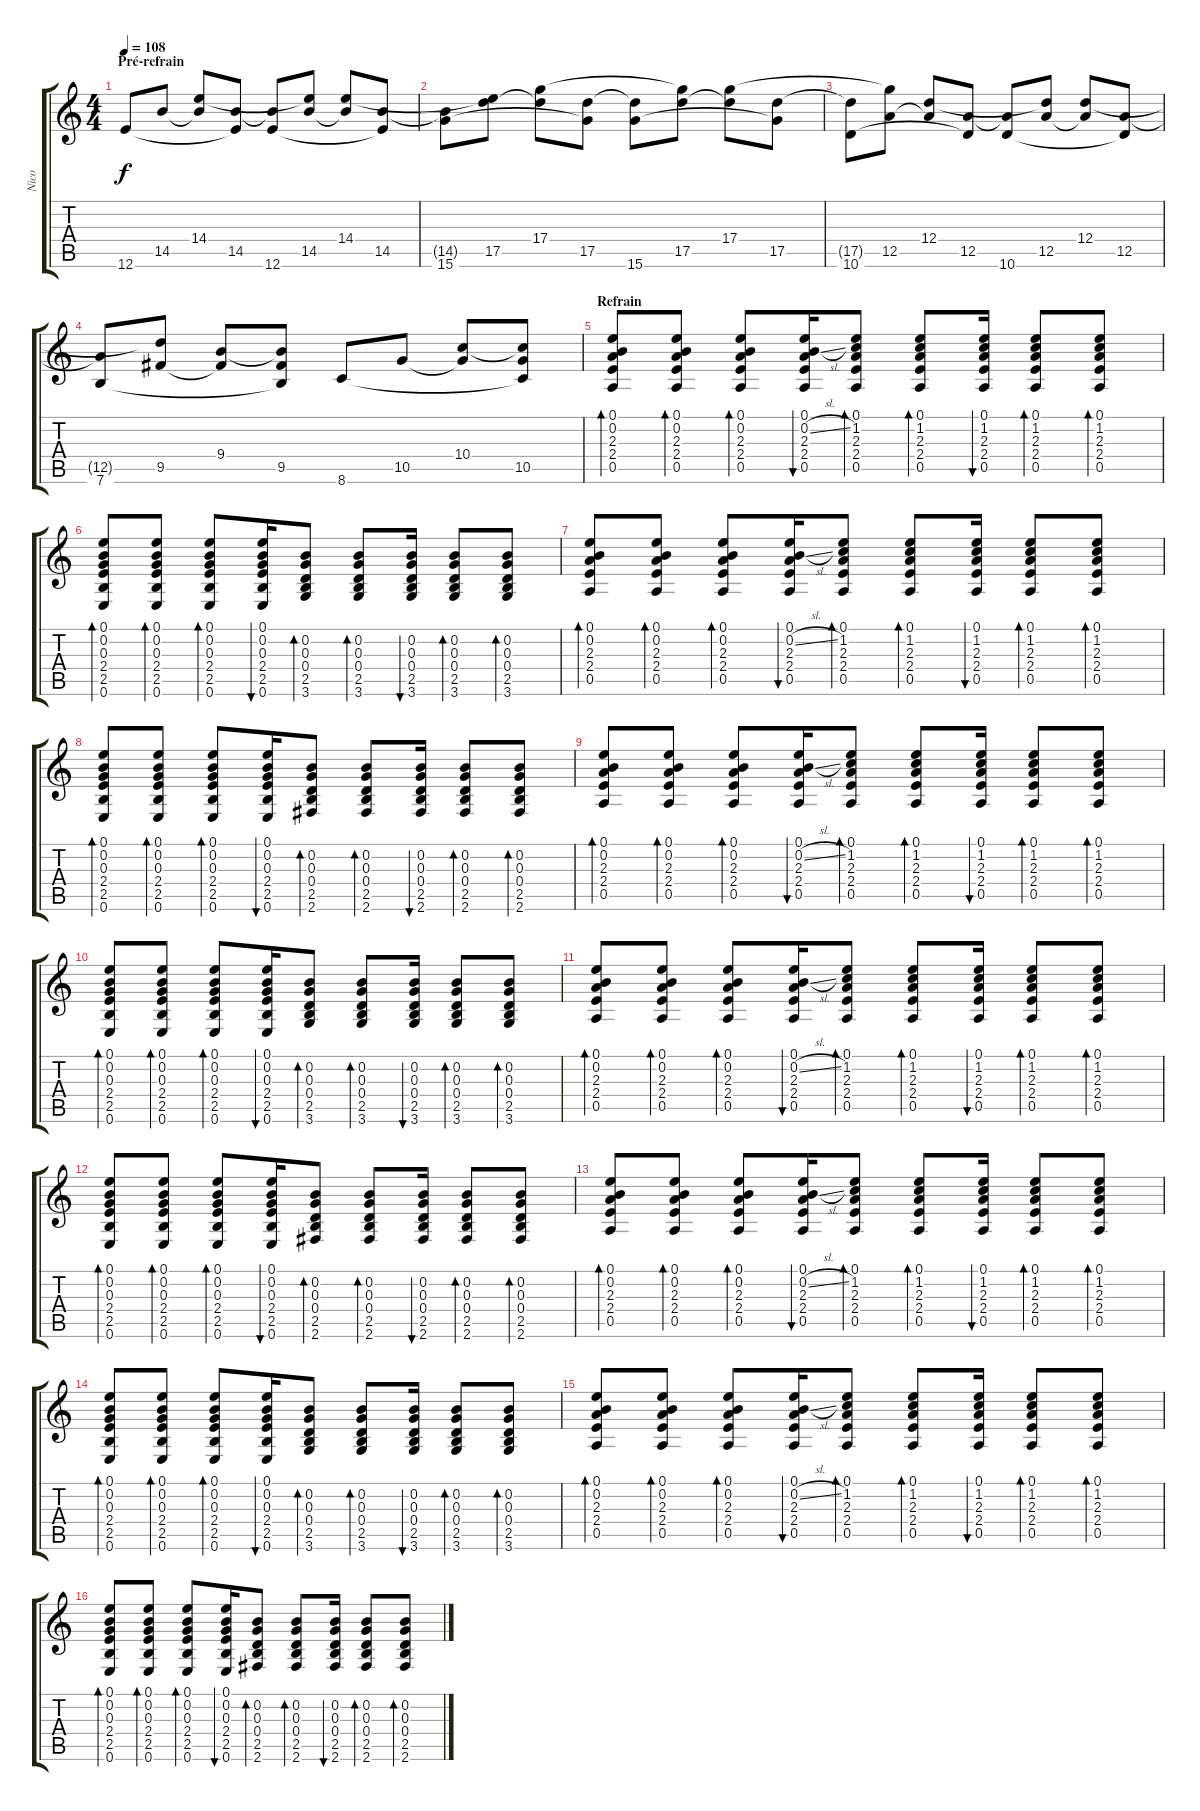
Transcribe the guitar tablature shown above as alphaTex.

\track ("Nico" "Nico") {instrument electricguitarjazz}
\staff {score tabs}
\tuning (E4 B3 G3 D3 A2 E2) {hide}
\ts (4 4)
\section ("" "Pré-refrain")
\tempo 108
\clef g2
\ks c
12.6.8{dy f instrument electricguitarjazz} 14.5.8 (14.4 14.5{t}).8 (14.5 12.6{t}).8 (14.5{t} 12.6).8 (14.4{t} 14.5).8 (14.4 14.5{t}).8 (14.5 12.6{t}).8 |
(14.5{t} 15.6).8 (14.4{t} 17.5).8 (17.4 17.5{t}).8 (17.5 15.6{t}).8 (17.5{t} 15.6).8 (17.4{t} 17.5).8 (17.4 17.5{t}).8 (17.5 15.6{t}).8 |
(17.5{t} 10.6).8 (17.4{t} 12.5).8 (12.4 12.5{t}).8 (12.5 10.6{t}).8 (12.5{t} 10.6).8 (12.4{t} 12.5).8 (12.4 12.5{t}).8 (12.5 10.6{t}).8 |
(12.5{t} 7.6).8 (12.4{t} 9.5).8 (9.4 9.5{t}).8 (9.4{t} 9.5 7.6{t}).8 8.6.8 10.5.8 (10.4 10.5{t}).8 (10.4{t} 10.5 8.6{t}).8 |
\section ("" "Refrain")
(0.1 0.2 2.3 2.4 0.5).8{bd 60 instrument electricguitarjazz} (0.1 0.2 2.3 2.4 0.5).8{bd 60} (0.1 0.2 2.3 2.4 0.5).8{bd 60} (0.1 0.2{sl} 2.3 2.4 0.5).16{bu 60} (0.1 1.2 2.3 2.4 0.5).8{bd 60} (0.1 1.2 2.3 2.4 0.5).8{bd 60} (0.1 1.2 2.3 2.4 0.5).16{bu 60} (0.1 1.2 2.3 2.4 0.5).8{bd 60} (0.1 1.2 2.3 2.4 0.5).8{bd 60} |
(0.1 0.2 0.3 2.4 2.5 0.6).8{bd 60} (0.1 0.2 0.3 2.4 2.5 0.6).8{bd 60} (0.1 0.2 0.3 2.4 2.5 0.6).8{bd 60} (0.1 0.2 0.3 2.4 2.5 0.6).16{bu 60} (0.2 0.3 0.4 2.5 3.6).8{bd 60} (0.2 0.3 0.4 2.5 3.6).8{bd 60} (0.2 0.3 0.4 2.5 3.6).16{bu 60} (0.2 0.3 0.4 2.5 3.6).8{bd 60} (0.2 0.3 0.4 2.5 3.6).8{bd 60} |
(0.1 0.2 2.3 2.4 0.5).8{bd 60} (0.1 0.2 2.3 2.4 0.5).8{bd 60} (0.1 0.2 2.3 2.4 0.5).8{bd 60} (0.1 0.2{sl} 2.3 2.4 0.5).16{bu 60} (0.1 1.2 2.3 2.4 0.5).8{bd 60} (0.1 1.2 2.3 2.4 0.5).8{bd 60} (0.1 1.2 2.3 2.4 0.5).16{bu 60} (0.1 1.2 2.3 2.4 0.5).8{bd 60} (0.1 1.2 2.3 2.4 0.5).8{bd 60} |
(0.1 0.2 0.3 2.4 2.5 0.6).8{bd 60} (0.1 0.2 0.3 2.4 2.5 0.6).8{bd 60} (0.1 0.2 0.3 2.4 2.5 0.6).8{bd 60} (0.1 0.2 0.3 2.4 2.5 0.6).16{bu 60} (0.2 0.3 0.4 2.5 2.6).8{bd 60} (0.2 0.3 0.4 2.5 2.6).8{bd 60} (0.2 0.3 0.4 2.5 2.6).16{bu 60} (0.2 0.3 0.4 2.5 2.6).8{bd 60} (0.2 0.3 0.4 2.5 2.6).8{bd 60} |
(0.1 0.2 2.3 2.4 0.5).8{bd 60} (0.1 0.2 2.3 2.4 0.5).8{bd 60} (0.1 0.2 2.3 2.4 0.5).8{bd 60} (0.1 0.2{sl} 2.3 2.4 0.5).16{bu 60} (0.1 1.2 2.3 2.4 0.5).8{bd 60} (0.1 1.2 2.3 2.4 0.5).8{bd 60} (0.1 1.2 2.3 2.4 0.5).16{bu 60} (0.1 1.2 2.3 2.4 0.5).8{bd 60} (0.1 1.2 2.3 2.4 0.5).8{bd 60} |
(0.1 0.2 0.3 2.4 2.5 0.6).8{bd 60} (0.1 0.2 0.3 2.4 2.5 0.6).8{bd 60} (0.1 0.2 0.3 2.4 2.5 0.6).8{bd 60} (0.1 0.2 0.3 2.4 2.5 0.6).16{bu 60} (0.2 0.3 0.4 2.5 3.6).8{bd 60} (0.2 0.3 0.4 2.5 3.6).8{bd 60} (0.2 0.3 0.4 2.5 3.6).16{bu 60} (0.2 0.3 0.4 2.5 3.6).8{bd 60} (0.2 0.3 0.4 2.5 3.6).8{bd 60} |
(0.1 0.2 2.3 2.4 0.5).8{bd 60} (0.1 0.2 2.3 2.4 0.5).8{bd 60} (0.1 0.2 2.3 2.4 0.5).8{bd 60} (0.1 0.2{sl} 2.3 2.4 0.5).16{bu 60} (0.1 1.2 2.3 2.4 0.5).8{bd 60} (0.1 1.2 2.3 2.4 0.5).8{bd 60} (0.1 1.2 2.3 2.4 0.5).16{bu 60} (0.1 1.2 2.3 2.4 0.5).8{bd 60} (0.1 1.2 2.3 2.4 0.5).8{bd 60} |
(0.1 0.2 0.3 2.4 2.5 0.6).8{bd 60} (0.1 0.2 0.3 2.4 2.5 0.6).8{bd 60} (0.1 0.2 0.3 2.4 2.5 0.6).8{bd 60} (0.1 0.2 0.3 2.4 2.5 0.6).16{bu 60} (0.2 0.3 0.4 2.5 2.6).8{bd 60} (0.2 0.3 0.4 2.5 2.6).8{bd 60} (0.2 0.3 0.4 2.5 2.6).16{bu 60} (0.2 0.3 0.4 2.5 2.6).8{bd 60} (0.2 0.3 0.4 2.5 2.6).8{bd 60} |
(0.1 0.2 2.3 2.4 0.5).8{bd 60 instrument electricguitarjazz} (0.1 0.2 2.3 2.4 0.5).8{bd 60} (0.1 0.2 2.3 2.4 0.5).8{bd 60} (0.1 0.2{sl} 2.3 2.4 0.5).16{bu 60} (0.1 1.2 2.3 2.4 0.5).8{bd 60} (0.1 1.2 2.3 2.4 0.5).8{bd 60} (0.1 1.2 2.3 2.4 0.5).16{bu 60} (0.1 1.2 2.3 2.4 0.5).8{bd 60} (0.1 1.2 2.3 2.4 0.5).8{bd 60} |
(0.1 0.2 0.3 2.4 2.5 0.6).8{bd 60} (0.1 0.2 0.3 2.4 2.5 0.6).8{bd 60} (0.1 0.2 0.3 2.4 2.5 0.6).8{bd 60} (0.1 0.2 0.3 2.4 2.5 0.6).16{bu 60} (0.2 0.3 0.4 2.5 3.6).8{bd 60} (0.2 0.3 0.4 2.5 3.6).8{bd 60} (0.2 0.3 0.4 2.5 3.6).16{bu 60} (0.2 0.3 0.4 2.5 3.6).8{bd 60} (0.2 0.3 0.4 2.5 3.6).8{bd 60} |
(0.1 0.2 2.3 2.4 0.5).8{bd 60} (0.1 0.2 2.3 2.4 0.5).8{bd 60} (0.1 0.2 2.3 2.4 0.5).8{bd 60} (0.1 0.2{sl} 2.3 2.4 0.5).16{bu 60} (0.1 1.2 2.3 2.4 0.5).8{bd 60} (0.1 1.2 2.3 2.4 0.5).8{bd 60} (0.1 1.2 2.3 2.4 0.5).16{bu 60} (0.1 1.2 2.3 2.4 0.5).8{bd 60} (0.1 1.2 2.3 2.4 0.5).8{bd 60} |
(0.1 0.2 0.3 2.4 2.5 0.6).8{bd 60} (0.1 0.2 0.3 2.4 2.5 0.6).8{bd 60} (0.1 0.2 0.3 2.4 2.5 0.6).8{bd 60} (0.1 0.2 0.3 2.4 2.5 0.6).16{bu 60} (0.2 0.3 0.4 2.5 2.6).8{bd 60} (0.2 0.3 0.4 2.5 2.6).8{bd 60} (0.2 0.3 0.4 2.5 2.6).16{bu 60} (0.2 0.3 0.4 2.5 2.6).8{bd 60} (0.2 0.3 0.4 2.5 2.6).8{bd 60}
